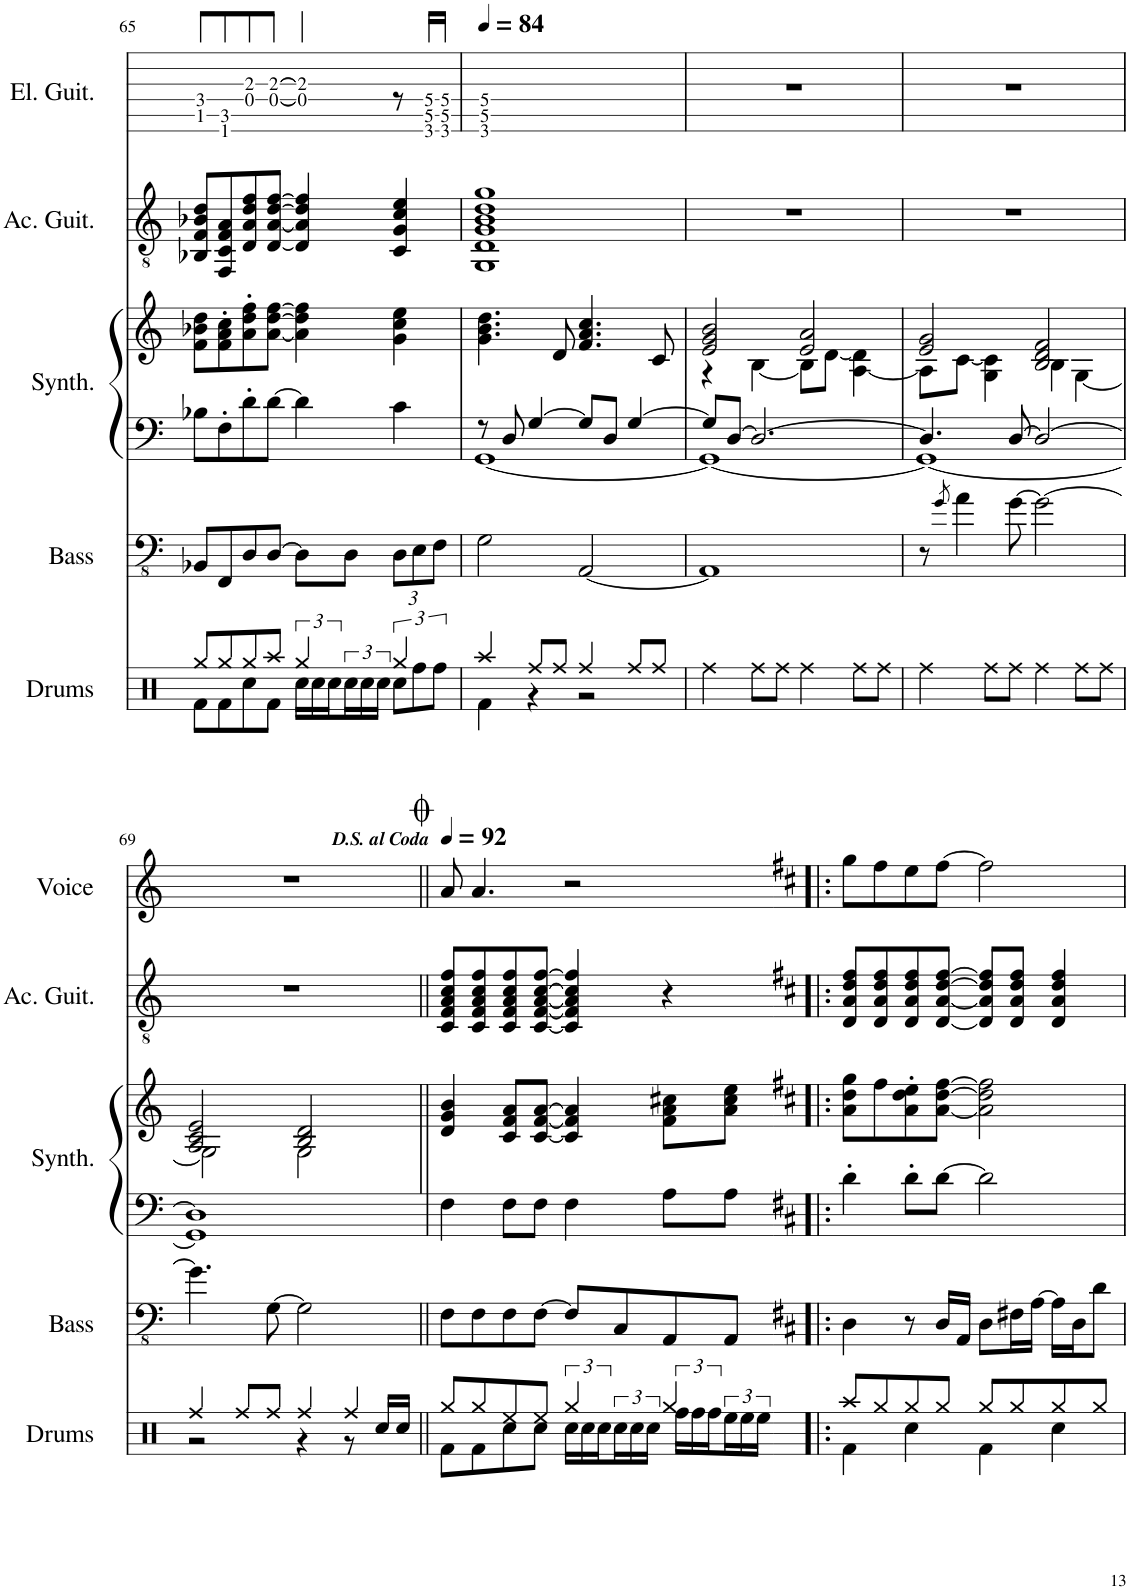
**kern	**kern	**kern	**kern	**kern	**kern
*part5	*part4	*part4	*part3	*part2	*part1
*staff6	*staff5	*staff4	*staff3	*staff2	*staff1
*I"Electric Bass	*I"Synth Strings	*	*I"Acoustic Guitar	*I"Electric Guitar	*I"Vocals
*I'Bass	*I'Synth.	*	*I'Ac. Guit.	*I'El. Guit.	*
!!LO:PB:g=z
*clefFv4	*clefF4	*clefG2	*clefGv2	*	*clefG2
*	*	*	*	*	*ITrd4c7
*k[]	*k[]	*k[]	*k[]	*k[]	*k[]
*M4/4	*M4/4	*M4/4	*M4/4	*M4/4	*M4/4
=65	=65	=65	=65	=65	=65
8BBB-X/L	8B-X\L	8f\ 8b-X\ 8dd\L	8BB-X/ 8F/ 8B-X/ 8d/L	8BB-X/ 8F/L	1r
8FFF/	8F'\	8f\' 8a\' 8cc\'	8FF/ 8C/ 8F/ 8A/	8FF/ 8C/	.
8DD/	8d'\	8a\' 8dd\' 8ff\'	8D/ 8A/ 8d/ 8f/	8D/ 8A/	.
[8DD/J	[8d\J	[8a\ [8dd\ [8ff\J	[8D/ [8A/ [8d/ [8f/J	[8D/ [8A/J	.
8DD\L]	4d\]	4a\] 4dd\] 4ff\]	4D/] 4A/] 4d/] 4f/]	4D/] 4A/]	.
8DD\J	.	.	.	.	.
*Xbrackettup	*	*	*	*	*
12DD\L	4c\	4g\ 4cc\ 4ee\	4C/ 4G/ 4c/ 4e/	8r	.
12EE\	.	.	.	.	.
.	.	.	.	16GG/ 16D/ 16G/LL	.
12FF\J	.	.	.	.	.
.	.	.	.	16GG/ 16D/ 16G/JJ	.
=66	=66	=66	=66	=66	=66
*	*	*	*	*	*MM84
*	*^	*	*	*	*
2GG\	8r	[1GG	4.g\ 4.b\ 4.dd\	1GG 1D 1G 1B 1d 1g	1GG 1D 1G	1r
.	8D/	.	.	.	.	.
.	[4G/	.	.	.	.	.
.	.	.	8d/	.	.	.
[2AAA/	8G/L]	.	4.f/ 4.a/ 4.cc/	.	.	.
.	8D/J	.	.	.	.	.
.	[4G/	.	.	.	.	.
.	.	.	8c/	.	.	.
=67	=67	=67	=67	=67	=67	=67
*	*	*	*^	*	*	*
1AAA]	8G/L]	1GG_	2e/ 2g/ 2b/	4r	1r	1r	1r
.	[8D/J	.	.	.	.	.	.
.	2.D/_	.	.	[4B\	.	.	.
.	.	.	2e/ 2a/	8B\L]	.	.	.
.	.	.	.	[8d\J	.	.	.
.	.	.	.	[4A\ 4d\]	.	.	.
=68	=68	=68	=68	=68	=68	=68	=68
8r	4.D/]	1GG_	2e/ 2g/	8A\L]	1r	1r	1r
8qG/	.	.	.	.	.	.	.
4A\	.	.	.	[8c\J	.	.	.
.	.	.	.	4G\ 4c\]	.	.	.
[8G\	[8D/	.	.	.	.	.	.
2G\_	2D/_	.	2B/ 2d/ 2f/	4B\	.	.	.
.	.	.	.	[4G\	.	.	.
!!LO:LB:g=z
=69	=69	=69	=69	=69	=69	=69	=69
4.G\]	1D]	1GG]	2A/ 2c/ 2e/	2G\]	1r	1r	1r
[8GG\	.	.	.	.	.	.	.
2GG\]	.	.	2B/ 2d/	2G\	.	.	.
*	*v	*v	*	*	*	*	*
*	*	*v	*v	*	*	*
=70||	=70||	=70||	=70||	=70||	=70||
*	*	*	*	*	*MM92
8FF\L	4F\	4d/ 4g/ 4b/	8C/ 8F/ 8A/ 8c/ 8f/L	1r	8a/
8FF\	.	.	8C/ 8F/ 8A/ 8c/ 8f/	.	4.a/
8FF\	8F\L	8c/ 8f/ 8a/L	8C/ 8F/ 8A/ 8c/ 8f/	.	.
[8FF\J	8F\J	[8c/ [8f/ [8a/J	[8C/ [8F/ [8A/ [8c/ [8f/J	.	.
8FF/L]	4F\	4c/] 4f/] 4a/]	4C/] 4F/] 4A/] 4c/] 4f/]	.	2r
8CC/	.	.	.	.	.
8AAA/	8A\L	8f\ 8a\ 8cc#X\L	4r	.	.
8AAA/J	8A\J	8a\ 8cc#\ 8ee\J	.	.	.
=71!|:	=71!|:	=71!|:	=71!|:	=71!|:	=71!|:
*k[f#c#]	*k[f#c#]	*k[f#c#]	*k[f#c#]	*k[f#c#]	*k[f#c#]
4DD\	4d'\	8a\ 8dd\ 8gg\L	8D/ 8A/ 8d/ 8f#/L	1r	8gg\L
.	.	8ff#\	8D/ 8A/ 8d/ 8f#/	.	8ff#\
8r	8d'\L	8a\' 8dd\' 8ee\'	8D/ 8A/ 8d/ 8f#/	.	8ee\
16DD/LL	[8d\J	[8a\ [8dd\ [8ff#\J	[8D/ [8A/ [8d/ [8f#/J	.	[8ff#\J
16AAA/JJ	.	.	.	.	.
8DD\L	2d\]	2a\] 2dd\] 2ff#\]	8D/] 8A/] 8d/] 8f#/]L	.	2ff#\]
16FF#X\L	.	.	8D/ 8A/ 8d/ 8f#/J	.	.
[16AA\JJ	.	.	.	.	.
16AA\LL]	.	.	4D/ 4A/ 4d/ 4f#/	.	.
16DD\J	.	.	.	.	.
8D\J	.	.	.	.	.
=	=	=	=	=	=
*-	*-	*-	*-	*-	*-
